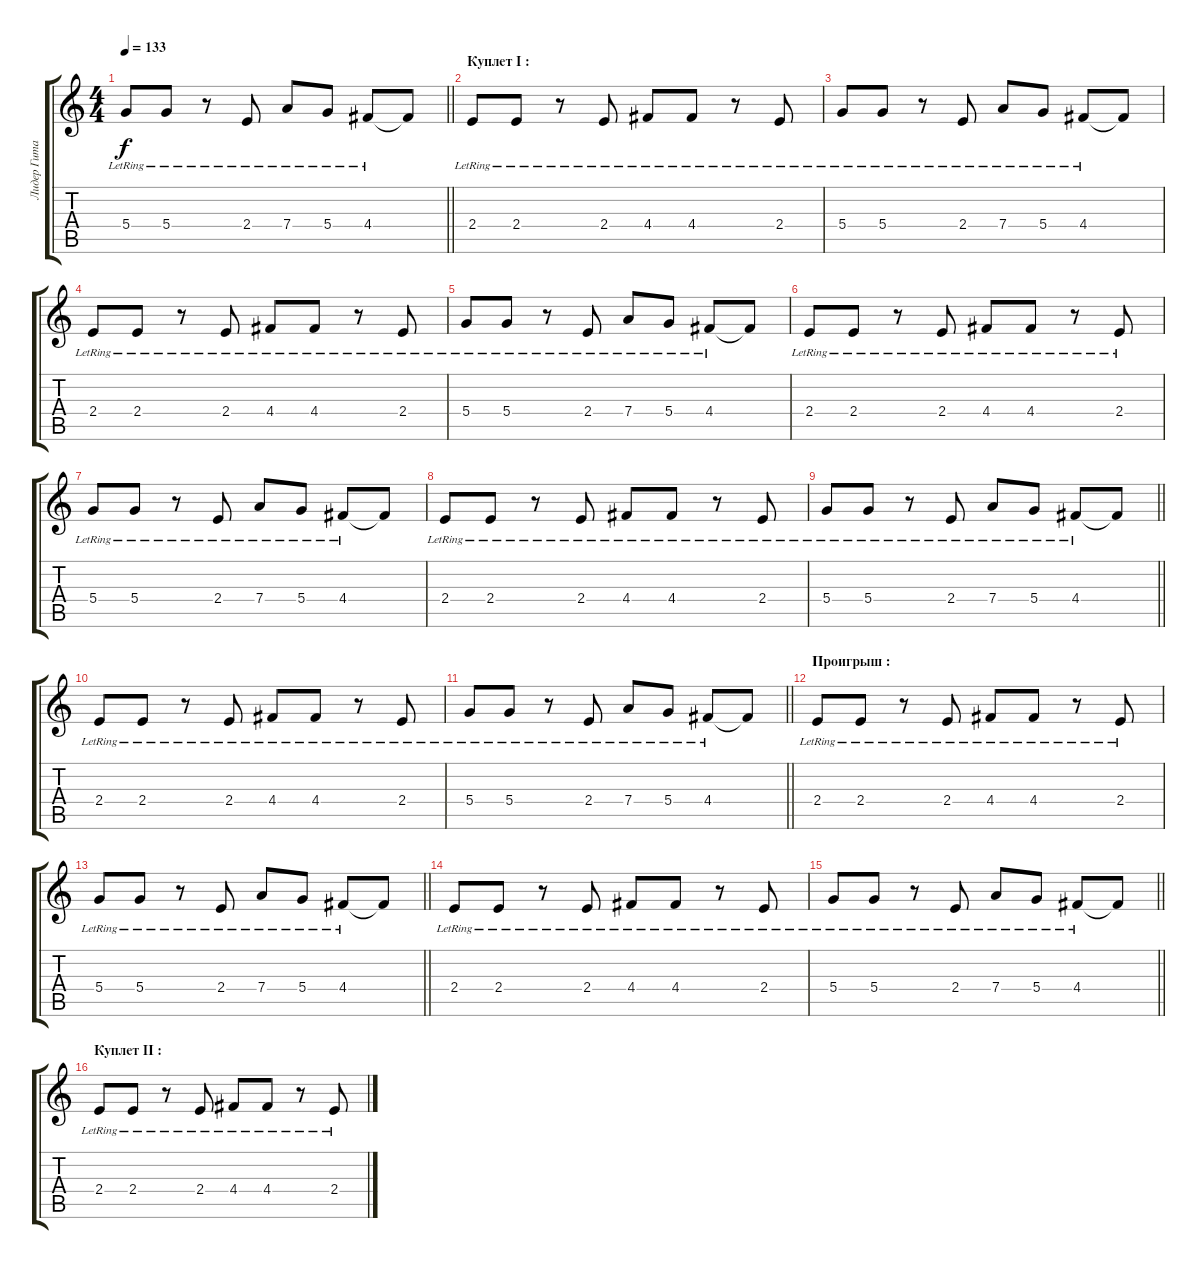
\track ("Лидер Гитара" "Лидер Гита") {instrument overdrivenguitar}
\staff {score tabs}
\tuning (E4 B3 G3 D3 A2 E2) {hide}
\ts (4 4)
\tempo 133
\clef g2
\barLineRight lightlight
\ks c
5.4{lr}.8{dy f} 5.4{lr}.8 r.8 2.4{lr}.8 7.4{lr}.8 5.4{lr}.8 4.4{lr}.8 4.4{t}.8 |
\section ("" "Куплет I :")
2.4{lr}.8 2.4{lr}.8 r.8 2.4{lr}.8 4.4{lr}.8 4.4{lr}.8 r.8 2.4{lr}.8 |
5.4{lr}.8 5.4{lr}.8 r.8 2.4{lr}.8 7.4{lr}.8 5.4{lr}.8 4.4{lr}.8 4.4{t}.8 |
2.4{lr}.8 2.4{lr}.8 r.8 2.4{lr}.8 4.4{lr}.8 4.4{lr}.8 r.8 2.4{lr}.8 |
5.4{lr}.8 5.4{lr}.8 r.8 2.4{lr}.8 7.4{lr}.8 5.4{lr}.8 4.4{lr}.8 4.4{t}.8 |
2.4{lr}.8 2.4{lr}.8 r.8 2.4{lr}.8 4.4{lr}.8 4.4{lr}.8 r.8 2.4{lr}.8 |
5.4{lr}.8 5.4{lr}.8 r.8 2.4{lr}.8 7.4{lr}.8 5.4{lr}.8 4.4{lr}.8 4.4{t}.8 |
2.4{lr}.8 2.4{lr}.8 r.8 2.4{lr}.8 4.4{lr}.8 4.4{lr}.8 r.8 2.4{lr}.8 |
\barLineRight lightlight
5.4{lr}.8 5.4{lr}.8 r.8 2.4{lr}.8 7.4{lr}.8 5.4{lr}.8 4.4{lr}.8 4.4{t}.8 |
2.4{lr}.8 2.4{lr}.8 r.8 2.4{lr}.8 4.4{lr}.8 4.4{lr}.8 r.8 2.4{lr}.8 |
\barLineRight lightlight
5.4{lr}.8 5.4{lr}.8 r.8 2.4{lr}.8 7.4{lr}.8 5.4{lr}.8 4.4{lr}.8 4.4{t}.8 |
\section ("" "Проигрыш :")
2.4{lr}.8 2.4{lr}.8 r.8 2.4{lr}.8 4.4{lr}.8 4.4{lr}.8 r.8 2.4{lr}.8 |
\barLineRight lightlight
5.4{lr}.8 5.4{lr}.8 r.8 2.4{lr}.8 7.4{lr}.8 5.4{lr}.8 4.4{lr}.8 4.4{t}.8 |
2.4{lr}.8 2.4{lr}.8 r.8 2.4{lr}.8 4.4{lr}.8 4.4{lr}.8 r.8 2.4{lr}.8 |
\barLineRight lightlight
5.4{lr}.8 5.4{lr}.8 r.8 2.4{lr}.8 7.4{lr}.8 5.4{lr}.8 4.4{lr}.8 4.4{t}.8 |
\section ("" "Куплет II :")
2.4{lr}.8 2.4{lr}.8 r.8 2.4{lr}.8 4.4{lr}.8 4.4{lr}.8 r.8 2.4{lr}.8
